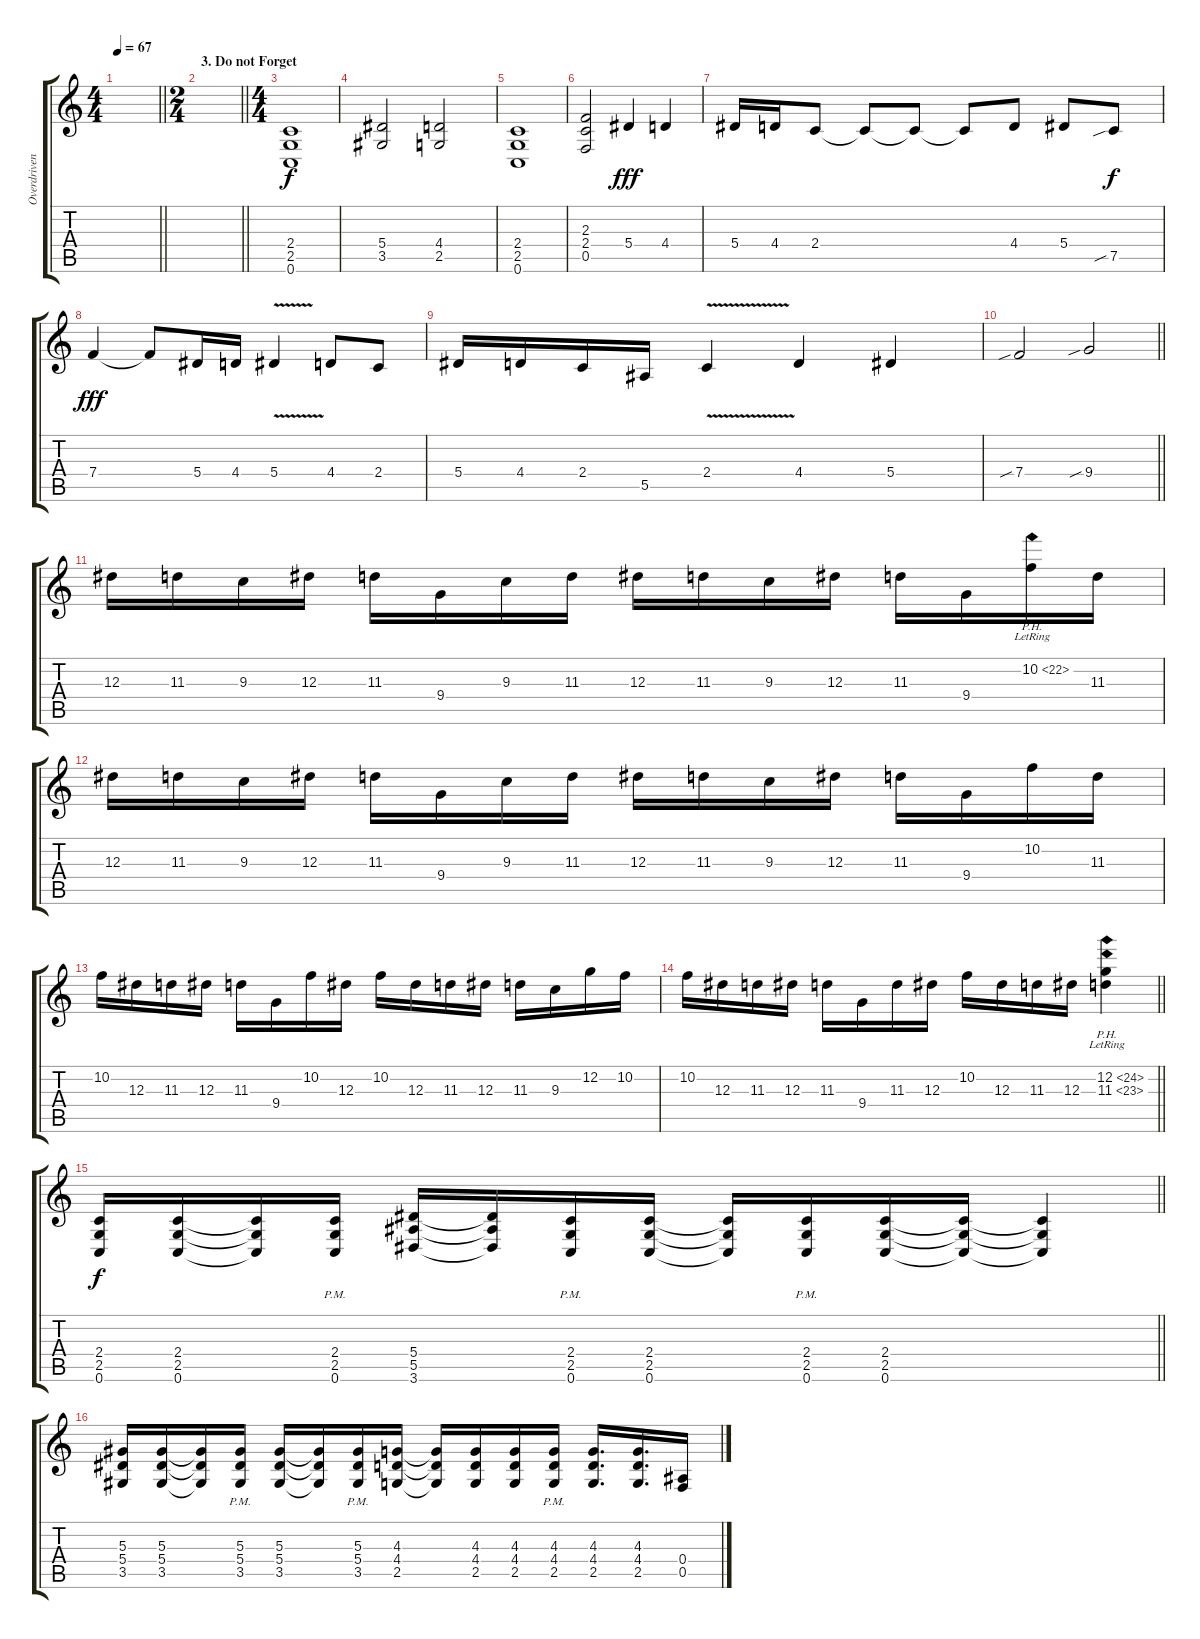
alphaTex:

\track ("Overdriven Guitar 1" "Overdriven") {instrument overdrivenguitar}
\staff {score tabs}
\tuning (C4 G3 Eb3 Bb2 F2 C2) {hide}
\ts (4 4)
\tempo 67
\clef g2
\barLineRight lightlight
\ks c
|
\ts (2 4)
\section ("" "3. Do not Forget")
\barLineRight lightlight
|
\ts (4 4)
(2.4 2.5 0.6).1{dy f} |
(5.4 3.5).2 (4.4 2.5).2 |
(2.4 2.5 0.6).1 |
(2.3 2.4 0.5).2 5.4.4{dy fff} 4.4.4 |
5.4.16 4.4.16 2.4.8 2.4{t}.8 2.4{t}.8 2.4{t}.8 4.4.8 5.4.8 7.5{sib}.8{dy f} |
7.4.4{dy fff} 7.4{t}.8 5.4.16 4.4.16 5.4{v}.4 4.4.8 2.4.8 |
5.4.16 4.4.16 2.4.16 5.5.16 2.4{v}.4 4.4.4 5.4.4 |
\barLineRight lightlight
7.4{sib}.2 9.4{sib}.2 |
12.3.16 11.3.16 9.3.16 12.3.16 11.3.16 9.4.16 9.3.16 11.3.16 12.3.16 11.3.16 9.3.16 12.3.16 11.3.16 9.4.16 10.2{ph 12 lr}.16 11.3.16 |
12.3.16 11.3.16 9.3.16 12.3.16 11.3.16 9.4.16 9.3.16 11.3.16 12.3.16 11.3.16 9.3.16 12.3.16 11.3.16 9.4.16 10.2.16 11.3.16 |
10.2.16 12.3.16 11.3.16 12.3.16 11.3.16 9.4.16 10.2.16 12.3.16 10.2.16 12.3.16 11.3.16 12.3.16 11.3.16 9.3.16 12.2.16 10.2.16 |
\barLineRight lightlight
10.2.16 12.3.16 11.3.16 12.3.16 11.3.16 9.4.16 11.3.16 12.3.16 10.2.16 12.3.16 11.3.16 12.3.16 (12.2{ph 12} 11.3{ph 12 lr}).4 |
\barLineRight lightlight
(2.4 2.5 0.6).16{dy f} (2.4 2.5 0.6).16 (2.4{t} 2.5{t} 0.6{t}).16 (2.4{pm} 2.5{pm} 0.6{pm}).16 (5.4 5.5 3.6).16 (5.4{t} 5.5{t} 3.6{t}).16 (2.4{pm} 2.5{pm} 0.6{pm}).16 (2.4 2.5 0.6).16 (2.4{t} 2.5{t} 0.6{t}).16 (2.4{pm} 2.5{pm} 0.6{pm}).16 (2.4 2.5 0.6).16 (2.4{t} 2.5{t} 0.6{t}).16 (2.4{t} 2.5{t} 0.6{t}).4 |
(5.3 5.4 3.5).16 (5.3 5.4 3.5).16 (5.3{t} 5.4{t} 3.5{t}).16 (5.3{pm} 5.4{pm} 3.5{pm}).16 (5.3 5.4 3.5).16 (5.3{t} 5.4{t} 3.5{t}).16 (5.3{pm} 5.4{pm} 3.5{pm}).16 (4.3 4.4 2.5).16 (4.3{t} 4.4{t} 2.5{t}).16 (4.3 4.4 2.5).16 (4.3 4.4 2.5).16 (4.3{pm} 4.4{pm} 2.5{pm}).16 (4.3 4.4 2.5).16{d} (4.3 4.4 2.5).16{d} (0.4 0.5).16
